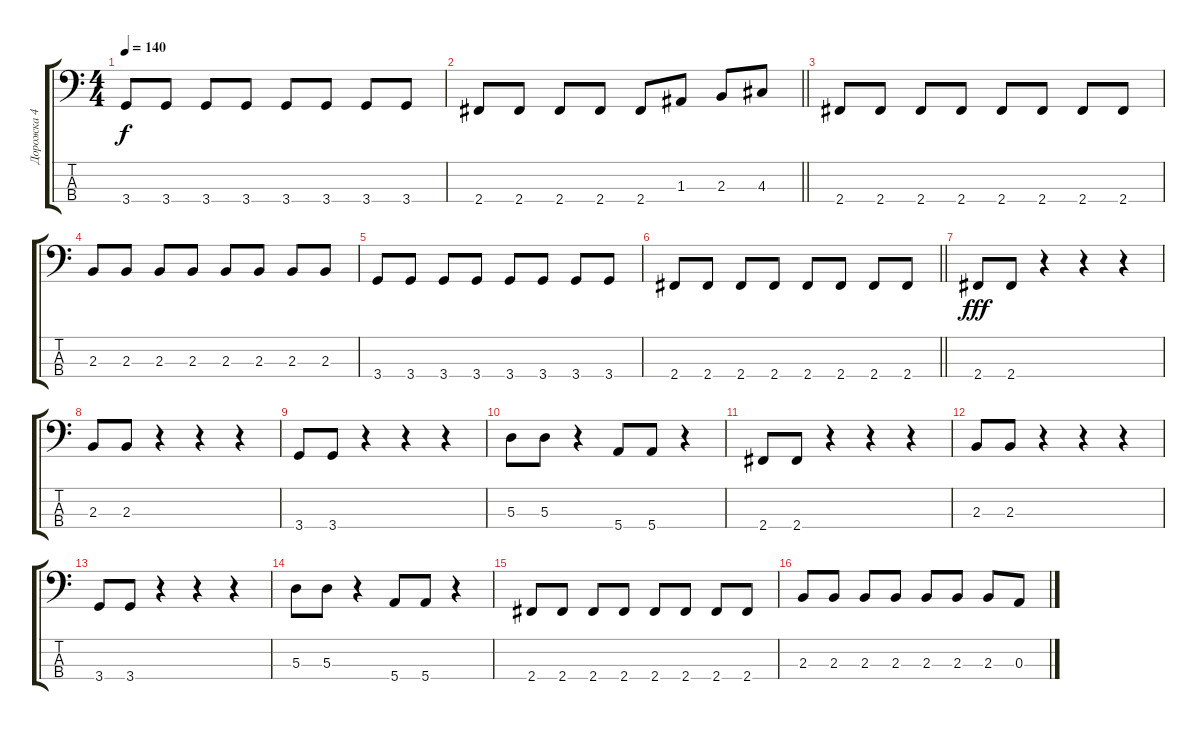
\track ("Дорожка 4" "Дорожка 4") {instrument electricbasspick}
\staff {score tabs}
\tuning (G2 D2 A1 E1) {hide}
\ts (4 4)
\tempo 140
\clef f4
\ks c
3.4.8{dy f} 3.4.8 3.4.8 3.4.8 3.4.8 3.4.8 3.4.8 3.4.8 |
\barLineRight lightlight
2.4.8 2.4.8 2.4.8 2.4.8 2.4.8 1.3.8 2.3.8 4.3.8 |
2.4.8 2.4.8 2.4.8 2.4.8 2.4.8 2.4.8 2.4.8 2.4.8 |
2.3.8 2.3.8 2.3.8 2.3.8 2.3.8 2.3.8 2.3.8 2.3.8 |
3.4.8 3.4.8 3.4.8 3.4.8 3.4.8 3.4.8 3.4.8 3.4.8 |
\barLineRight lightlight
2.4.8 2.4.8 2.4.8 2.4.8 2.4.8 2.4.8 2.4.8 2.4.8 |
2.4.8{dy fff} 2.4.8 r.4 r.4 r.4 |
2.3.8 2.3.8 r.4 r.4 r.4 |
3.4.8 3.4.8 r.4 r.4 r.4 |
5.3.8 5.3.8 r.4 5.4.8 5.4.8 r.4 |
2.4.8 2.4.8 r.4 r.4 r.4 |
2.3.8 2.3.8 r.4 r.4 r.4 |
3.4.8 3.4.8 r.4 r.4 r.4 |
5.3.8 5.3.8 r.4 5.4.8 5.4.8 r.4 |
2.4.8 2.4.8 2.4.8 2.4.8 2.4.8 2.4.8 2.4.8 2.4.8 |
2.3.8 2.3.8 2.3.8 2.3.8 2.3.8 2.3.8 2.3.8 0.3.8
